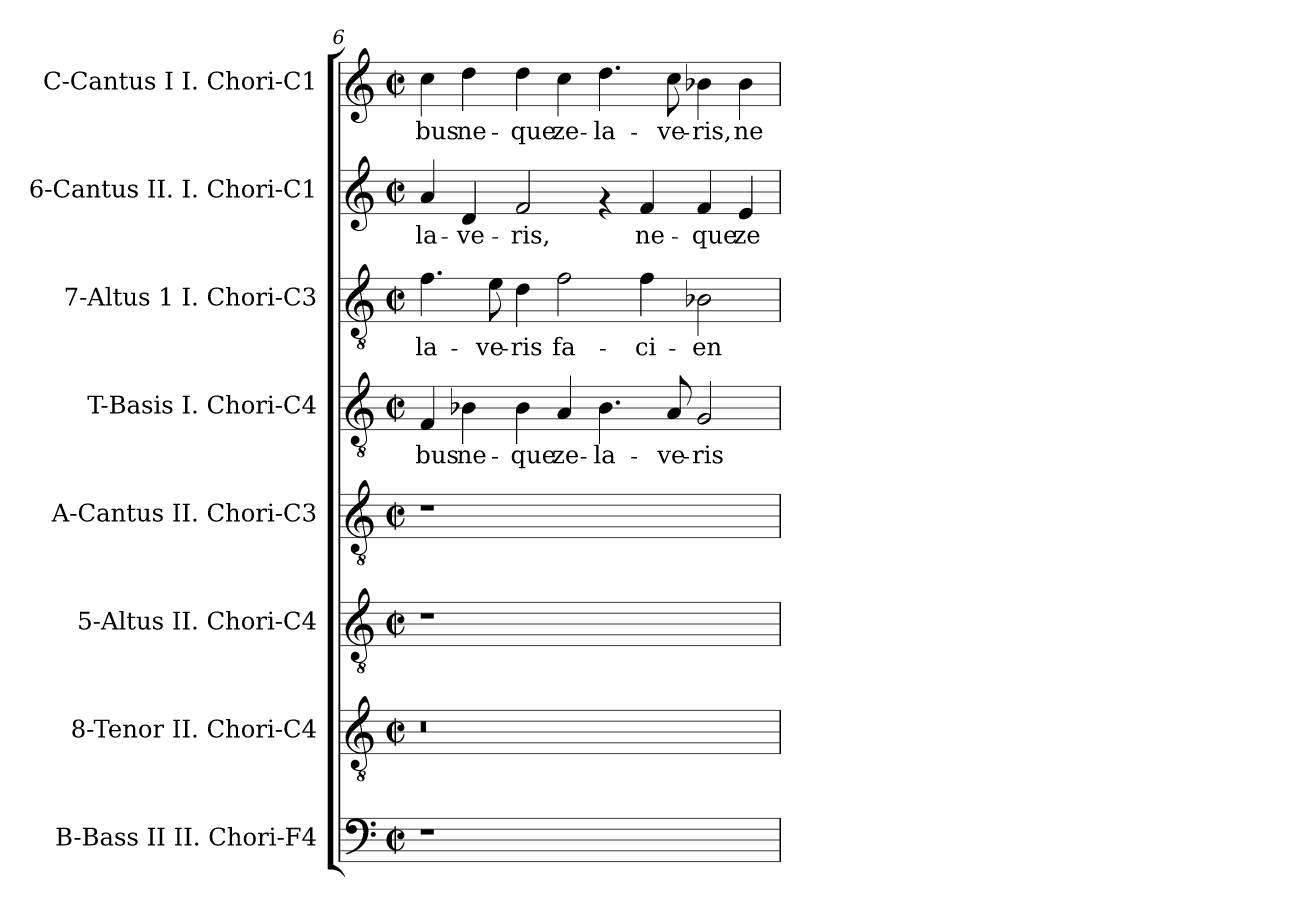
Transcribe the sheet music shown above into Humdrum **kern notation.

**kern	**kern	**kern	**kern	**kern	**text	**kern	**text	**kern	**text	**kern	**text
*part8	*part7	*part6	*part5	*part4	*part4	*part3	*part3	*part2	*part2	*part1	*part1
*staff8	*staff7	*staff6	*staff5	*staff4	*staff4	*staff3	*staff3	*staff2	*staff2	*staff1	*staff1
*I"B-Bass II  II. Chori-F4	*I"8-Tenor  II. Chori-C4	*I"5-Altus  II. Chori-C4	*I"A-Cantus  II. Chori-C3	*I"T-Basis  I. Chori-C4	*	*I"7-Altus 1  I. Chori-C3	*	*I"6-Cantus II.  I. Chori-C1	*	*I"C-Cantus I  I. Chori-C1	*
*I'B	*	*	*I'A	*I'T	*	*	*	*	*	*I'C	*
*clefF4	*clefGv2	*clefGv2	*clefGv2	*clefGv2	*	*clefGv2	*	*clefG2	*	*clefG2	*
*k[]	*k[]	*k[]	*k[]	*k[]	*	*k[]	*	*k[]	*	*k[]	*
*C:	*C:	*C:	*C:	*C:	*	*C:	*	*C:	*	*C:	*
*M2/2	*M2/2	*M2/2	*M2/2	*M2/2	*	*M2/2	*	*M2/2	*	*M2/2	*
*met(c|)	*met(c|)	*met(c|)	*met(c|)	*met(c|)	*	*met(c|)	*	*met(c|)	*	*met(c|)	*
=6	=6	=6	=6	=6	=6	=6	=6	=6	=6	=6	=6
!	!	!	!	!	!LO:LY:b:cj	!	!LO:LY:b:cj	!	!LO:LY:b:cj	!	!LO:LY:b:cj
1r	0r	1r	1r	4F/	-bus	4.f\	-la-	4a/	-la-	4cc\	-bus
!	!	!	!	!	!LO:LY:b:cj	!	!	!	!LO:LY:b:cj	!	!LO:LY:b:cj
.	.	.	.	4B-X\	ne-	.	.	4d/	-ve-	4dd\	ne-
!	!	!	!	!	!	!	!LO:LY:b:cj	!	!	!	!
.	.	.	.	.	.	8e\	-ve-	.	.	.	.
!	!	!	!	!	!LO:LY:b:cj	!	!LO:LY:b:cj	!	!LO:LY:b:cj	!	!LO:LY:b:cj
.	.	.	.	4B-\	-que	4d\	-ris	2f/	-ris,	4dd\	-que
!	!	!	!	!	!LO:LY:b:cj	!	!LO:LY:b:cj	!	!	!	!LO:LY:b:cj
.	.	.	.	4A/	ze-	2f\	fa-	.	.	4cc\	ze-
!	!	!	!	!	!LO:LY:b:cj	!	!	!	!	!	!LO:LY:b:cj
1ryy	.	1ryy	1ryy	4.B-\	-la-	.	.	4rf	.	4.dd\	-la-
!	!	!	!	!	!	!	!LO:LY:b:cj	!	!LO:LY:b:cj	!	!
.	.	.	.	.	.	4f\	-ci-	4f/	ne-	.	.
!	!	!	!	!	!LO:LY:b:cj	!	!	!	!	!	!LO:LY:b:cj
.	.	.	.	8A/	-ve-	.	.	.	.	8cc\	-ve-
!	!	!	!	!	!LO:LY:b:cj	!	!LO:LY:b:cj	!	!LO:LY:b:cj	!	!LO:LY:b:cj
.	.	.	.	2G/	-ris	2B-X\	-en-	4f/	-que	4b-X\	-ris,
!	!	!	!	!	!	!	!	!	!LO:LY:b:cj	!	!LO:LY:b:cj
.	.	.	.	.	.	.	.	4e/	ze-	4b-\	ne-
=	=	=	=	=	=	=	=	=	=	=	=
*-	*-	*-	*-	*-	*-	*-	*-	*-	*-	*-	*-
